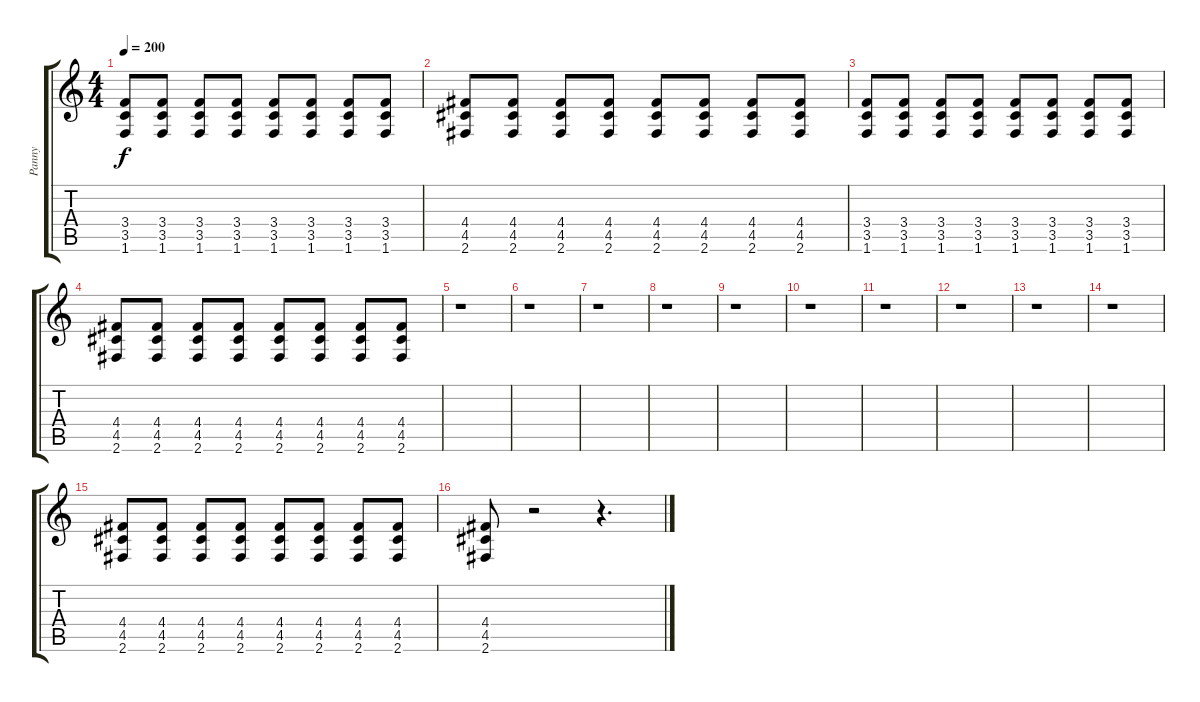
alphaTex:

\track ("Panny" "Panny") {instrument distortionguitar}
\staff {score tabs}
\tuning (E4 B3 G3 D3 A2 E2) {hide}
\ts (4 4)
\tempo 200
\clef g2
\ks c
(3.4 3.5 1.6).8{dy f} (3.4 3.5 1.6).8 (3.4 3.5 1.6).8 (3.4 3.5 1.6).8 (3.4 3.5 1.6).8 (3.4 3.5 1.6).8 (3.4 3.5 1.6).8 (3.4 3.5 1.6).8 |
(4.4 4.5 2.6).8 (4.4 4.5 2.6).8 (4.4 4.5 2.6).8 (4.4 4.5 2.6).8 (4.4 4.5 2.6).8 (4.4 4.5 2.6).8 (4.4 4.5 2.6).8 (4.4 4.5 2.6).8 |
(3.4 3.5 1.6).8 (3.4 3.5 1.6).8 (3.4 3.5 1.6).8 (3.4 3.5 1.6).8 (3.4 3.5 1.6).8 (3.4 3.5 1.6).8 (3.4 3.5 1.6).8 (3.4 3.5 1.6).8 |
(4.4 4.5 2.6).8 (4.4 4.5 2.6).8 (4.4 4.5 2.6).8 (4.4 4.5 2.6).8 (4.4 4.5 2.6).8 (4.4 4.5 2.6).8 (4.4 4.5 2.6).8 (4.4 4.5 2.6).8 |
r.1 |
r.1 |
r.1 |
r.1 |
r.1 |
r.1 |
r.1 |
r.1 |
r.1 |
r.1 |
(4.4 4.5 2.6).8 (4.4 4.5 2.6).8 (4.4 4.5 2.6).8 (4.4 4.5 2.6).8 (4.4 4.5 2.6).8 (4.4 4.5 2.6).8 (4.4 4.5 2.6).8 (4.4 4.5 2.6).8 |
(4.4 4.5 2.6).8 r.2 r.4{d}
